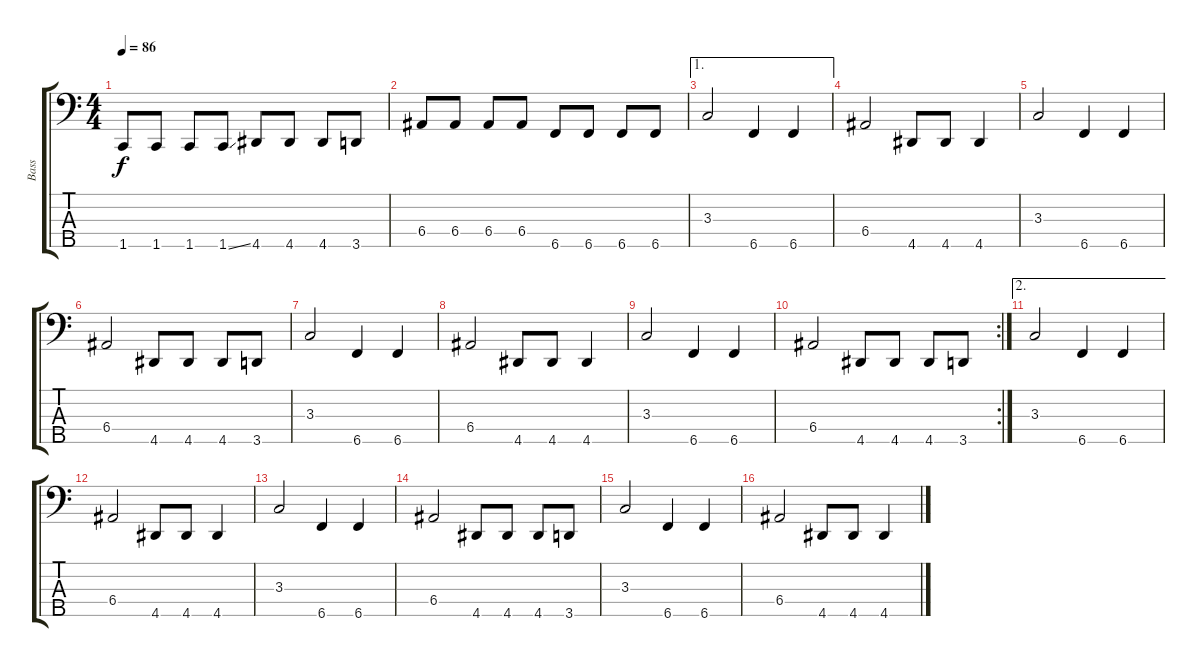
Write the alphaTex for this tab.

\track ("Bass" "Bass") {instrument electricbassfinger}
\staff {score tabs}
\tuning (G2 D2 A1 E1 B0) {hide}
\ts (4 4)
\tempo 86
\clef f4
\ks c
1.5.8{dy f} 1.5.8 1.5.8 1.5{ss}.8 4.5.8 4.5.8 4.5.8 3.5.8 |
6.4.8 6.4.8 6.4.8 6.4.8 6.5.8 6.5.8 6.5.8 6.5.8 |
\ae 1
3.3.2 6.5.4 6.5.4 |
6.4.2 4.5.8 4.5.8 4.5.4 |
3.3.2 6.5.4 6.5.4 |
6.4.2 4.5.8 4.5.8 4.5.8 3.5.8 |
3.3.2 6.5.4 6.5.4 |
6.4.2 4.5.8 4.5.8 4.5.4 |
3.3.2 6.5.4 6.5.4 |
\rc 2
6.4.2 4.5.8 4.5.8 4.5.8 3.5.8 |
\ae 2
3.3.2 6.5.4 6.5.4 |
6.4.2 4.5.8 4.5.8 4.5.4 |
3.3.2 6.5.4 6.5.4 |
6.4.2 4.5.8 4.5.8 4.5.8 3.5.8 |
3.3.2 6.5.4 6.5.4 |
6.4.2 4.5.8 4.5.8 4.5.4
